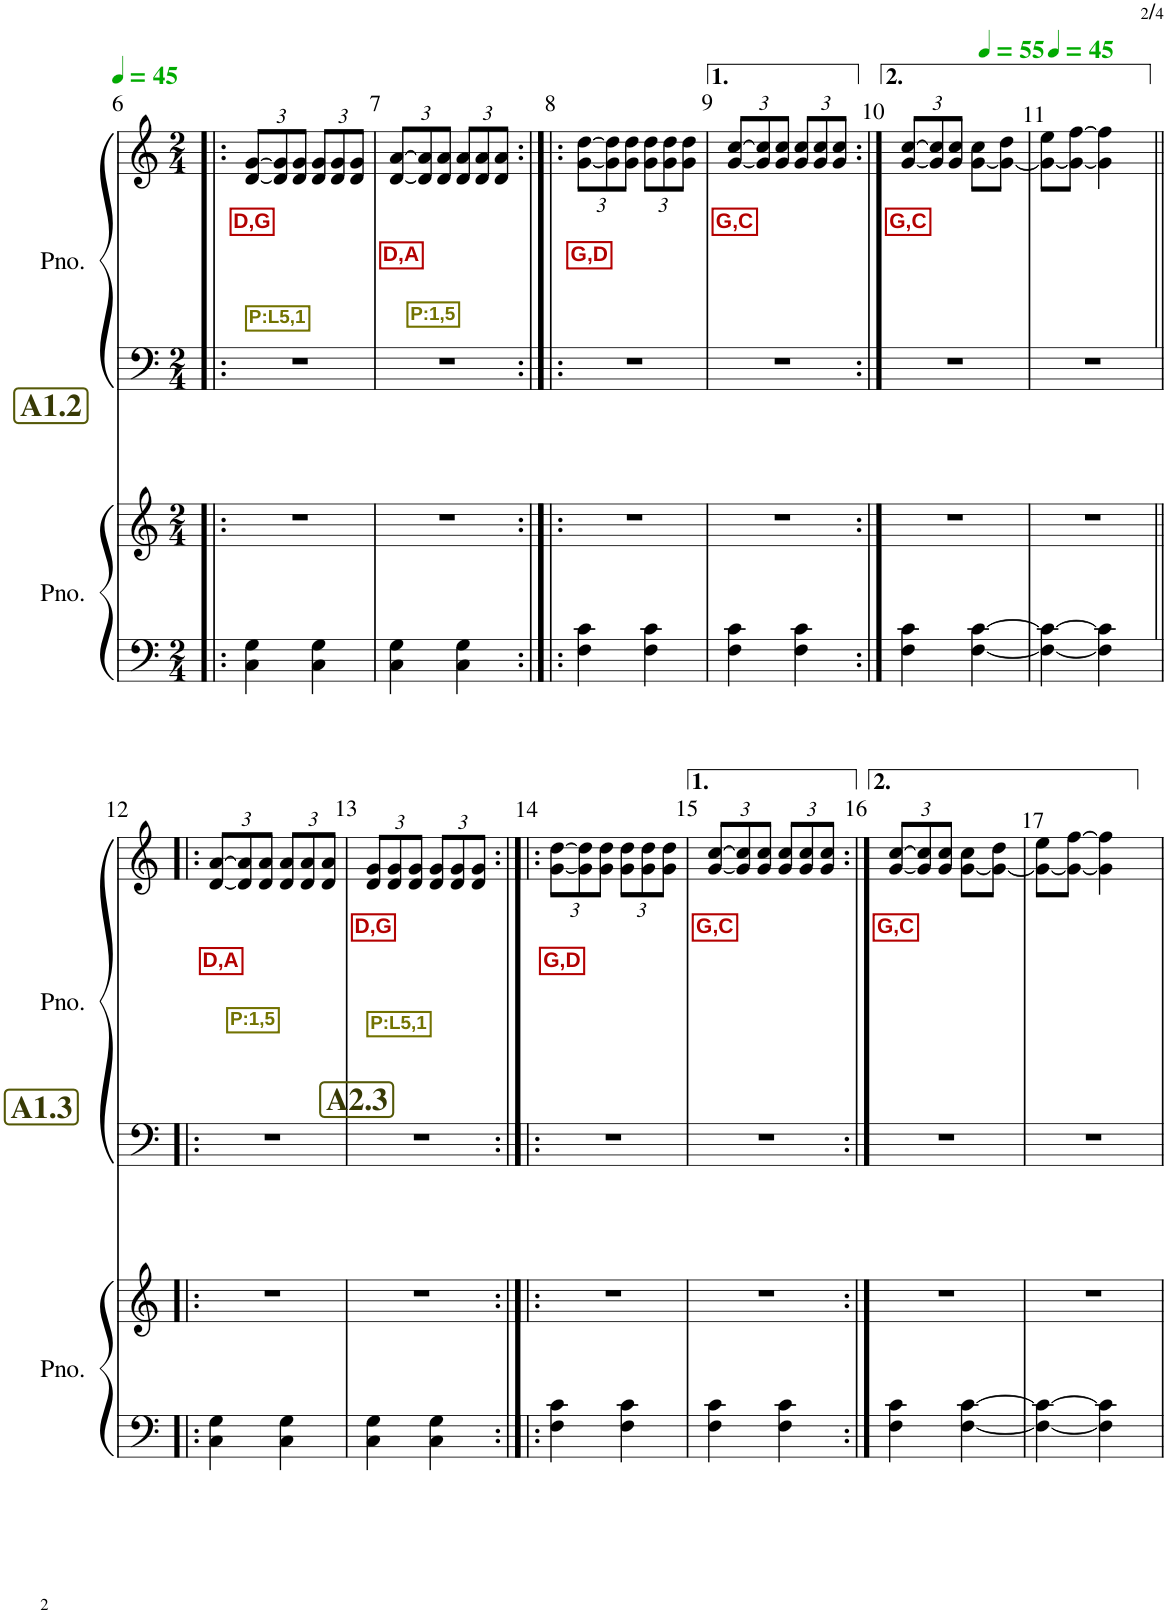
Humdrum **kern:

**kern	**kern	**kern	**kern	**text	**text	**text
*part2	*part2	*part1	*part1	*part1	*part1	*part1
*staff4	*staff3	*staff2	*staff1	*staff1	*staff1	*staff1
*I"ピアノ	*	*I"ピアノ	*	*	*	*
!!LO:PB:g=z
*clefF4	*clefG2	*clefF4	*clefG2	*	*	*
*k[]	*k[]	*k[]	*k[]	*	*	*
*M2/4	*M2/4	*M2/4	*M2/4	*	*	*
*MM45	*MM45	*MM45	*MM45	*	*	*
*	*	*	*Xbrackettup	*	*	*
!!LO:REH:place=s1:b:B:cj:color=#373904:fs=15:t=A1.2
=6!|:	=6!|:	=6!|:	=6!|:	=6!|:	=6!|:	=6!|:
!	!	!	!	!	!LO:LY:b:color=#B30000	!LO:LY:b:color=#727200
4C\ 4G\	2r	2r	[12d/ [12g/L	.	D,G	P:L5,1
.	.	.	12d/] 12g/]	.	.	.
.	.	.	12d/ 12g/J	.	.	.
4C\ 4G\	.	.	12d/ 12g/L	.	.	.
.	.	.	12d/ 12g/	.	.	.
.	.	.	12d/ 12g/J	.	.	.
=7	=7	=7	=7	=7	=7	=7
!	!	!	!	!	!LO:LY:b:color=#B30000	!LO:LY:b:color=#727200
4C\ 4G\	2r	2r	[12d/ [12a/L	.	D,A	P:1,5
.	.	.	12d/] 12a/]	.	.	.
.	.	.	12d/ 12a/J	.	.	.
4C\ 4G\	.	.	12d/ 12a/L	.	.	.
.	.	.	12d/ 12a/	.	.	.
.	.	.	12d/ 12a/J	.	.	.
=8:|!|:	=8:|!|:	=8:|!|:	=8:|!|:	=8:|!|:	=8:|!|:	=8:|!|:
!	!	!	!	!	!LO:LY:b:color=#B30000	!
4F\ 4c\	2r	2r	[12g\ [12dd\L	.	G,D	.
.	.	.	12g\] 12dd\]	.	.	.
.	.	.	12g\ 12dd\J	.	.	.
4F\ 4c\	.	.	12g\ 12dd\L	.	.	.
.	.	.	12g\ 12dd\	.	.	.
.	.	.	12g\ 12dd\J	.	.	.
=9	=9	=9	=9	=9	=9	=9
!	!	!	!	!	!LO:LY:b:color=#B30000	!
4F\ 4c\	2r	2r	[12g/ [12cc/L	.	G,C	.
.	.	.	12g/] 12cc/]	.	.	.
.	.	.	12g/ 12cc/J	.	.	.
4F\ 4c\	.	.	12g/ 12cc/L	.	.	.
.	.	.	12g/ 12cc/	.	.	.
.	.	.	12g/ 12cc/J	.	.	.
=10:|!	=10:|!	=10:|!	=10:|!	=10:|!	=10:|!	=10:|!
!	!	!	!	!	!LO:LY:b:color=#B30000	!
4F\ 4c\	2r	2r	[12g/ [12cc/L	.	G,C	.
.	.	.	12g/] 12cc/]	.	.	.
.	.	.	12g/ 12cc/J	.	.	.
*	*	*	*MM55	*	*	*
[4F\ [4c\	.	.	[8g\ 8cc\L	.	.	.
.	.	.	8g\_ 8dd\J	.	.	.
=11	=11	=11	=11	=11	=11	=11
*	*	*	*MM45	*	*	*
4F\_ 4c\_	2r	2r	8g\_ 8ee\L	.	.	.
.	.	.	8g\_ [8ff\J	.	.	.
4F\] 4c\]	.	.	4g\] 4ff\]	.	.	.
!!LO:LB:g=z
!!LO:REH:place=s1:b:B:cj:color=#373904:fs=15:t=A1.3
=12!|:	=12!|:	=12!|:	=12!|:	=12!|:	=12!|:	=12!|:
!	!	!	!	!	!LO:LY:b:color=#B30000	!LO:LY:b:color=#727200
4C\ 4G\	2r	2r	[12d/ [12a/L	.	D,A	P:1,5
.	.	.	12d/] 12a/]	.	.	.
.	.	.	12d/ 12a/J	.	.	.
4C\ 4G\	.	.	12d/ 12a/L	.	.	.
.	.	.	12d/ 12a/	.	.	.
.	.	.	12d/ 12a/J	.	.	.
=13	=13	=13	=13	=13	=13	=13
!	!	!	!	!	!LO:LY:b:color=#B30000	!LO:LY:b:color=#727200
4C\ 4G\	2r	2r	12d/ 12g/L	.	D,G	P:L5,1
.	.	.	12d/ 12g/	.	.	.
.	.	.	12d/ 12g/J	.	.	.
4C\ 4G\	.	.	12d/ 12g/L	.	.	.
.	.	.	12d/ 12g/	.	.	.
.	.	.	12d/ 12g/J	.	.	.
!!LO:REH:place=s1:b:B:cj:color=#373904:fs=15:t=A2.3:qo=0.3333333333333333
=14:|!|:	=14:|!|:	=14:|!|:	=14:|!|:	=14:|!|:	=14:|!|:	=14:|!|:
!	!	!	!	!	!LO:LY:b:color=#B30000	!
4F\ 4c\	2r	2r	[12g\ [12dd\L	.	G,D	.
.	.	.	12g\] 12dd\]	.	.	.
.	.	.	12g\ 12dd\J	.	.	.
4F\ 4c\	.	.	12g\ 12dd\L	.	.	.
.	.	.	12g\ 12dd\	.	.	.
.	.	.	12g\ 12dd\J	.	.	.
=15	=15	=15	=15	=15	=15	=15
!	!	!	!	!	!LO:LY:b:color=#B30000	!
4F\ 4c\	2r	2r	[12g/ [12cc/L	.	G,C	.
.	.	.	12g/] 12cc/]	.	.	.
.	.	.	12g/ 12cc/J	.	.	.
4F\ 4c\	.	.	12g/ 12cc/L	.	.	.
.	.	.	12g/ 12cc/	.	.	.
.	.	.	12g/ 12cc/J	.	.	.
=16:|!	=16:|!	=16:|!	=16:|!	=16:|!	=16:|!	=16:|!
!	!	!	!	!	!LO:LY:b:color=#B30000	!
4F\ 4c\	2r	2r	[12g/ [12cc/L	.	G,C	.
.	.	.	12g/] 12cc/]	.	.	.
.	.	.	12g/ 12cc/J	.	.	.
[4F\ [4c\	.	.	[8g\ 8cc\L	.	.	.
.	.	.	8g\_ 8dd\J	.	.	.
=17	=17	=17	=17	=17	=17	=17
4F\_ 4c\_	2r	2r	8g\_ 8ee\L	.	.	.
.	.	.	8g\_ [8ff\J	.	.	.
4F\] 4c\]	.	.	4g\] 4ff\]	.	.	.
=	=	=	=	=	=	=
*-	*-	*-	*-	*-	*-	*-
